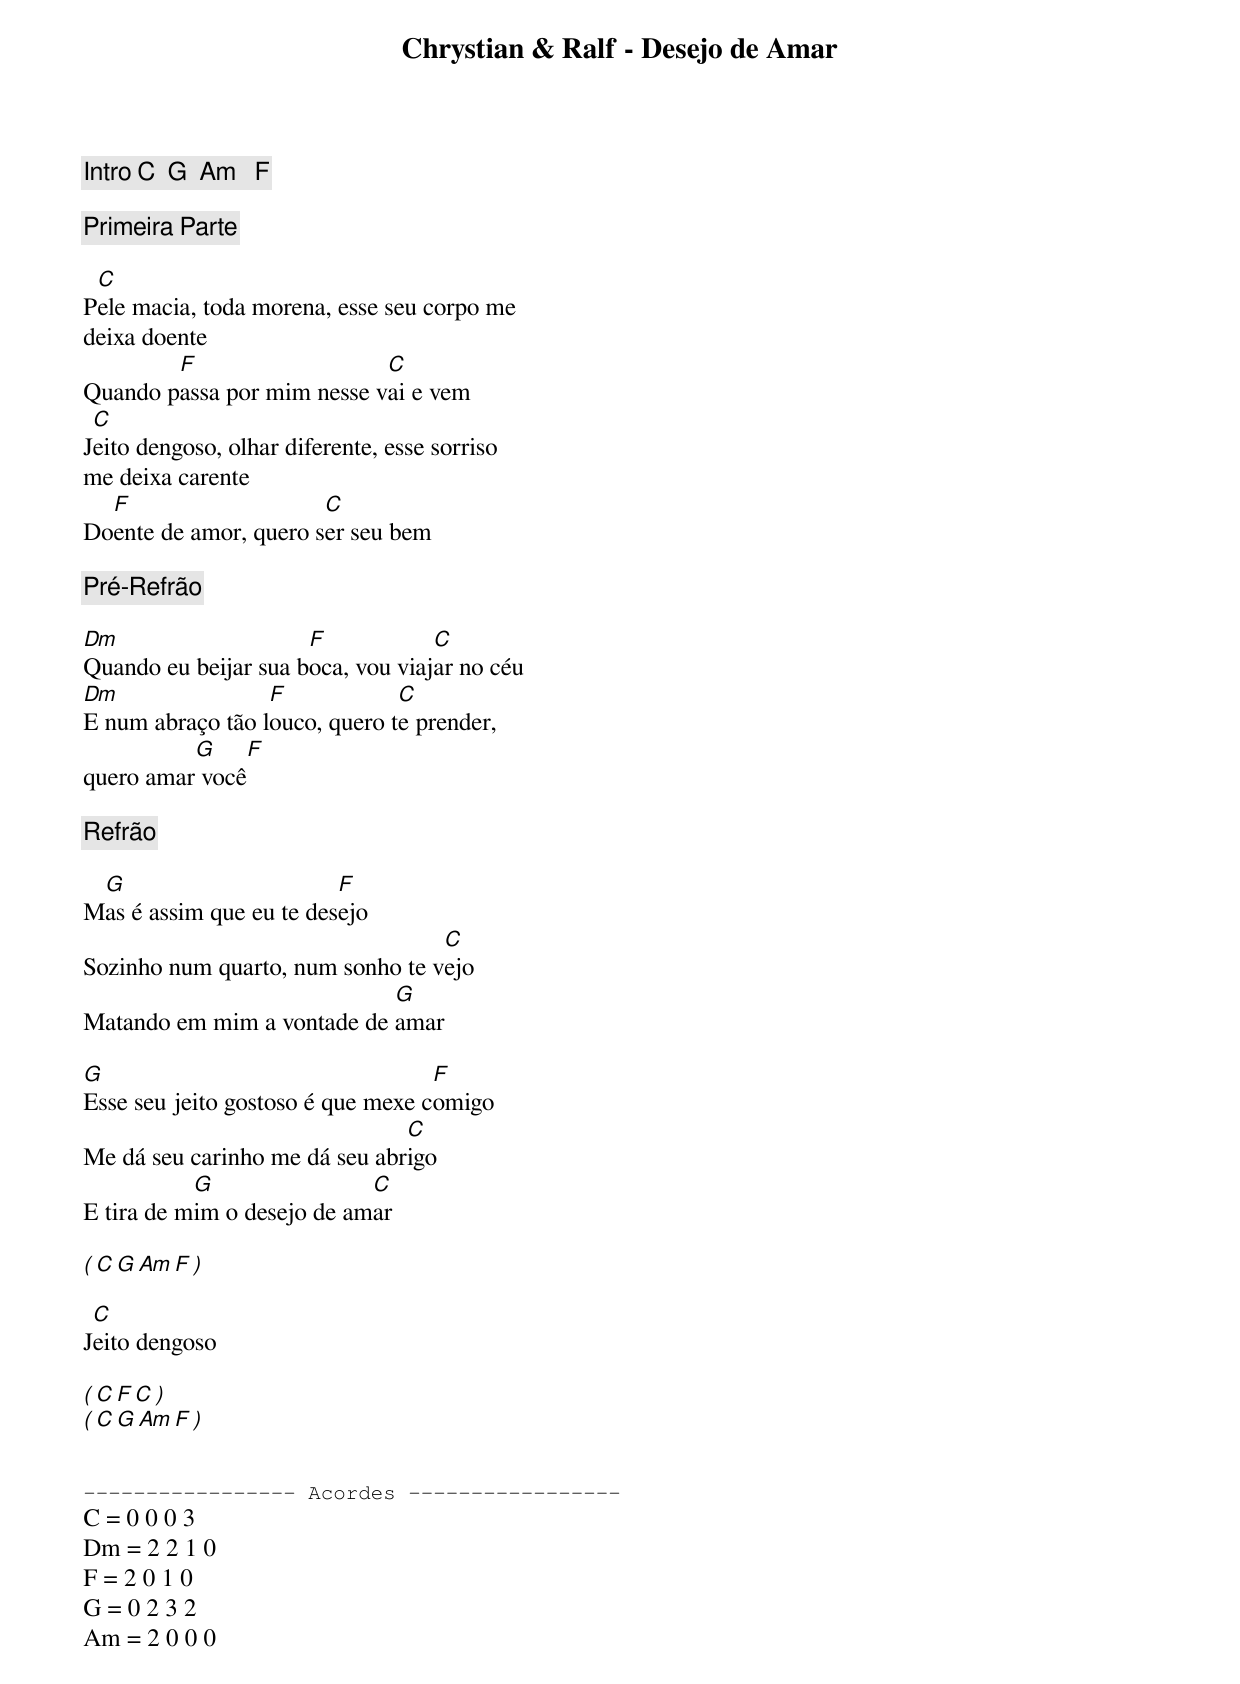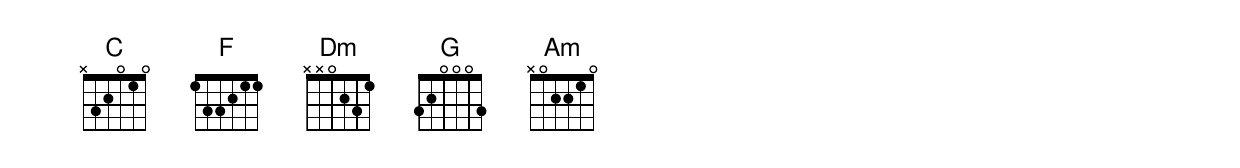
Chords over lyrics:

Chrystian & Ralf - Desejo de Amar

[Intro] C  G  Am   F

[Primeira Parte]

 C
Pele macia, toda morena, esse seu corpo me
deixa doente
        F                   C
Quando passa por mim nesse vai e vem
 C
Jeito dengoso, olhar diferente, esse sorriso
me deixa carente
  F                    C
Doente de amor, quero ser seu bem

[Pré-Refrão]

Dm                    F            C
Quando eu beijar sua boca, vou viajar no céu
Dm                F            C
E num abraço tão louco, quero te prender,
          G     F
quero amar você

[Refrão]

 G                       F
Mas é assim que eu te desejo
                                  C
Sozinho num quarto, num sonho te vejo
                            G
Matando em mim a vontade de amar

G                                  F
Esse seu jeito gostoso é que mexe comigo
                               C
Me dá seu carinho me dá seu abrigo
           G                C
E tira de mim o desejo de amar

( C  G  Am   F )

 C
Jeito dengoso

( C  F  C )
( C  G  Am   F )


----------------- Acordes -----------------
C = 0 0 0 3
Dm = 2 2 1 0
F = 2 0 1 0
G = 0 2 3 2
Am = 2 0 0 0
